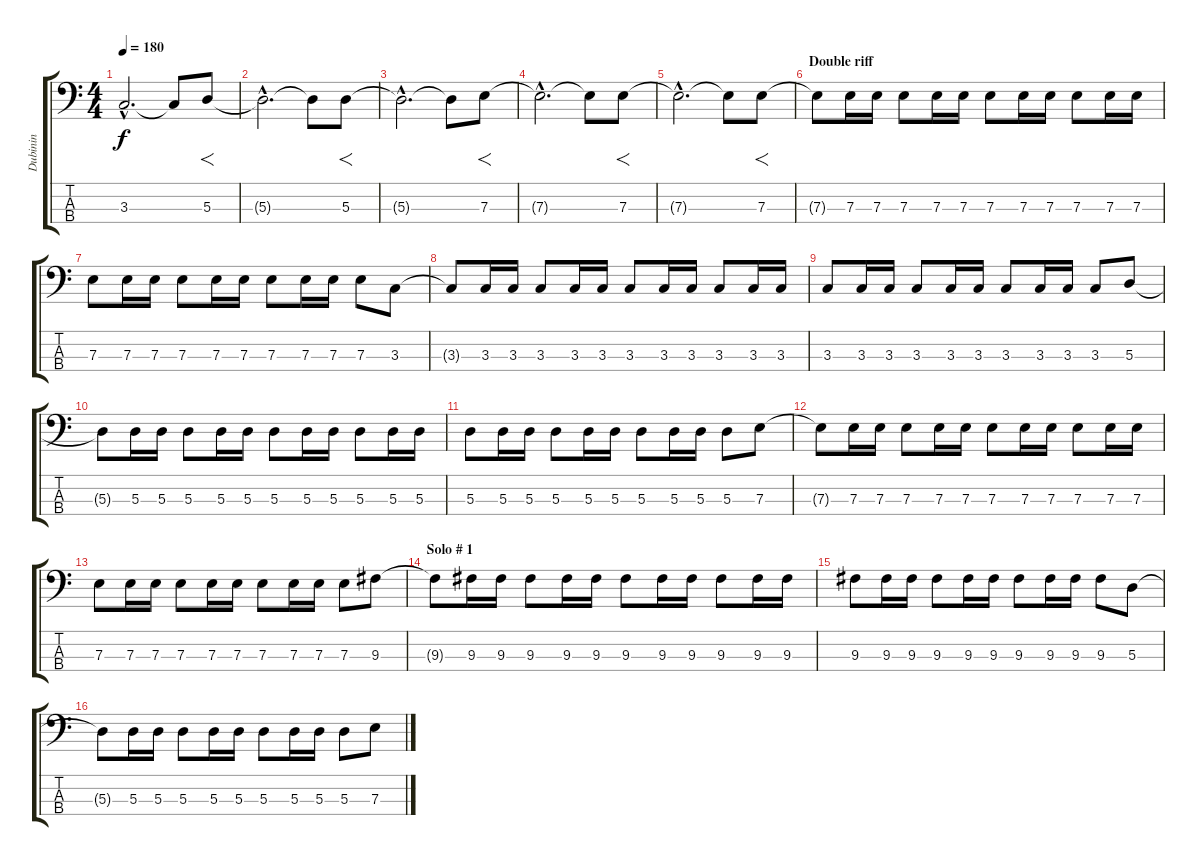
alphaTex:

\track ("Dubinin" "Dubinin") {instrument electricbassfinger}
\staff {score tabs}
\tuning (G2 D2 A1 E1) {hide}
\ts (4 4)
\tempo 180
\clef f4
\ks c
3.3{hac t}.2{d dy f} 3.3{t}.8 5.3.8{f} |
5.3{hac t}.2{d} 5.3{t}.8 5.3.8{f} |
5.3{hac t}.2{d} 5.3{t}.8 7.3.8{f} |
7.3{hac t}.2{d} 7.3{t}.8 7.3.8{f} |
7.3{hac t}.2{d} 7.3{t}.8 7.3.8{f} |
\section ("" "Double riff")
7.3{t}.8 7.3.16 7.3.16 7.3.8 7.3.16 7.3.16 7.3.8 7.3.16 7.3.16 7.3.8 7.3.16 7.3.16 |
7.3.8 7.3.16 7.3.16 7.3.8 7.3.16 7.3.16 7.3.8 7.3.16 7.3.16 7.3.8 3.3.8 |
3.3{t}.8 3.3.16 3.3.16 3.3.8 3.3.16 3.3.16 3.3.8 3.3.16 3.3.16 3.3.8 3.3.16 3.3.16 |
3.3.8 3.3.16 3.3.16 3.3.8 3.3.16 3.3.16 3.3.8 3.3.16 3.3.16 3.3.8 5.3.8 |
5.3{t}.8 5.3.16 5.3.16 5.3.8 5.3.16 5.3.16 5.3.8 5.3.16 5.3.16 5.3.8 5.3.16 5.3.16 |
5.3.8 5.3.16 5.3.16 5.3.8 5.3.16 5.3.16 5.3.8 5.3.16 5.3.16 5.3.8 7.3.8 |
7.3{t}.8 7.3.16 7.3.16 7.3.8 7.3.16 7.3.16 7.3.8 7.3.16 7.3.16 7.3.8 7.3.16 7.3.16 |
7.3.8 7.3.16 7.3.16 7.3.8 7.3.16 7.3.16 7.3.8 7.3.16 7.3.16 7.3.8 9.3.8 |
\section ("" "Solo # 1")
9.3{t}.8 9.3.16 9.3.16 9.3.8 9.3.16 9.3.16 9.3.8 9.3.16 9.3.16 9.3.8 9.3.16 9.3.16 |
9.3.8 9.3.16 9.3.16 9.3.8 9.3.16 9.3.16 9.3.8 9.3.16 9.3.16 9.3.8 5.3.8 |
5.3{t}.8 5.3.16 5.3.16 5.3.8 5.3.16 5.3.16 5.3.8 5.3.16 5.3.16 5.3.8 7.3.8
